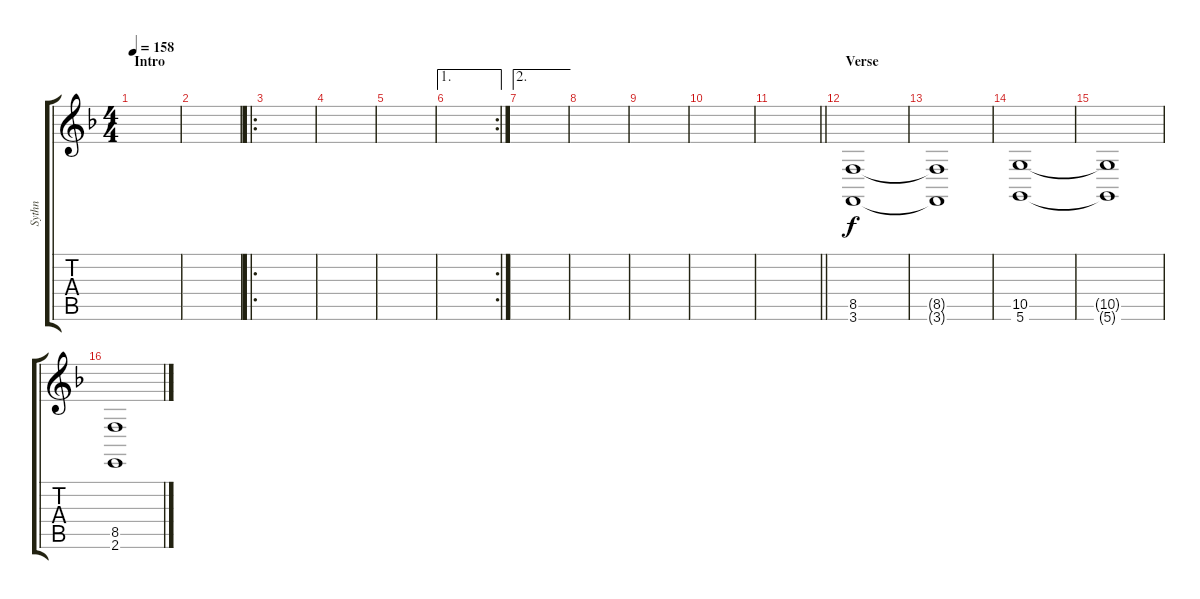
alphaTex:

\track ("Sythn" "Sythn") {instrument pad2warm}
\staff {score tabs}
\tuning (E4 B3 G3 D3 A2 D2) {hide}
\ts (4 4)
\section ("" "Intro")
\tempo 158
\clef g2
\ks f
|
|
\ro
|
|
|
\ae 1
\rc 2
|
\ae 2
|
|
|
|
\barLineRight lightlight
|
\section ("" "Verse")
(8.5 3.6).1 |
(8.5{t} 3.6{t}).1 |
(10.5 5.6).1 |
(10.5{t} 5.6{t}).1 |
(8.5 2.6).1
